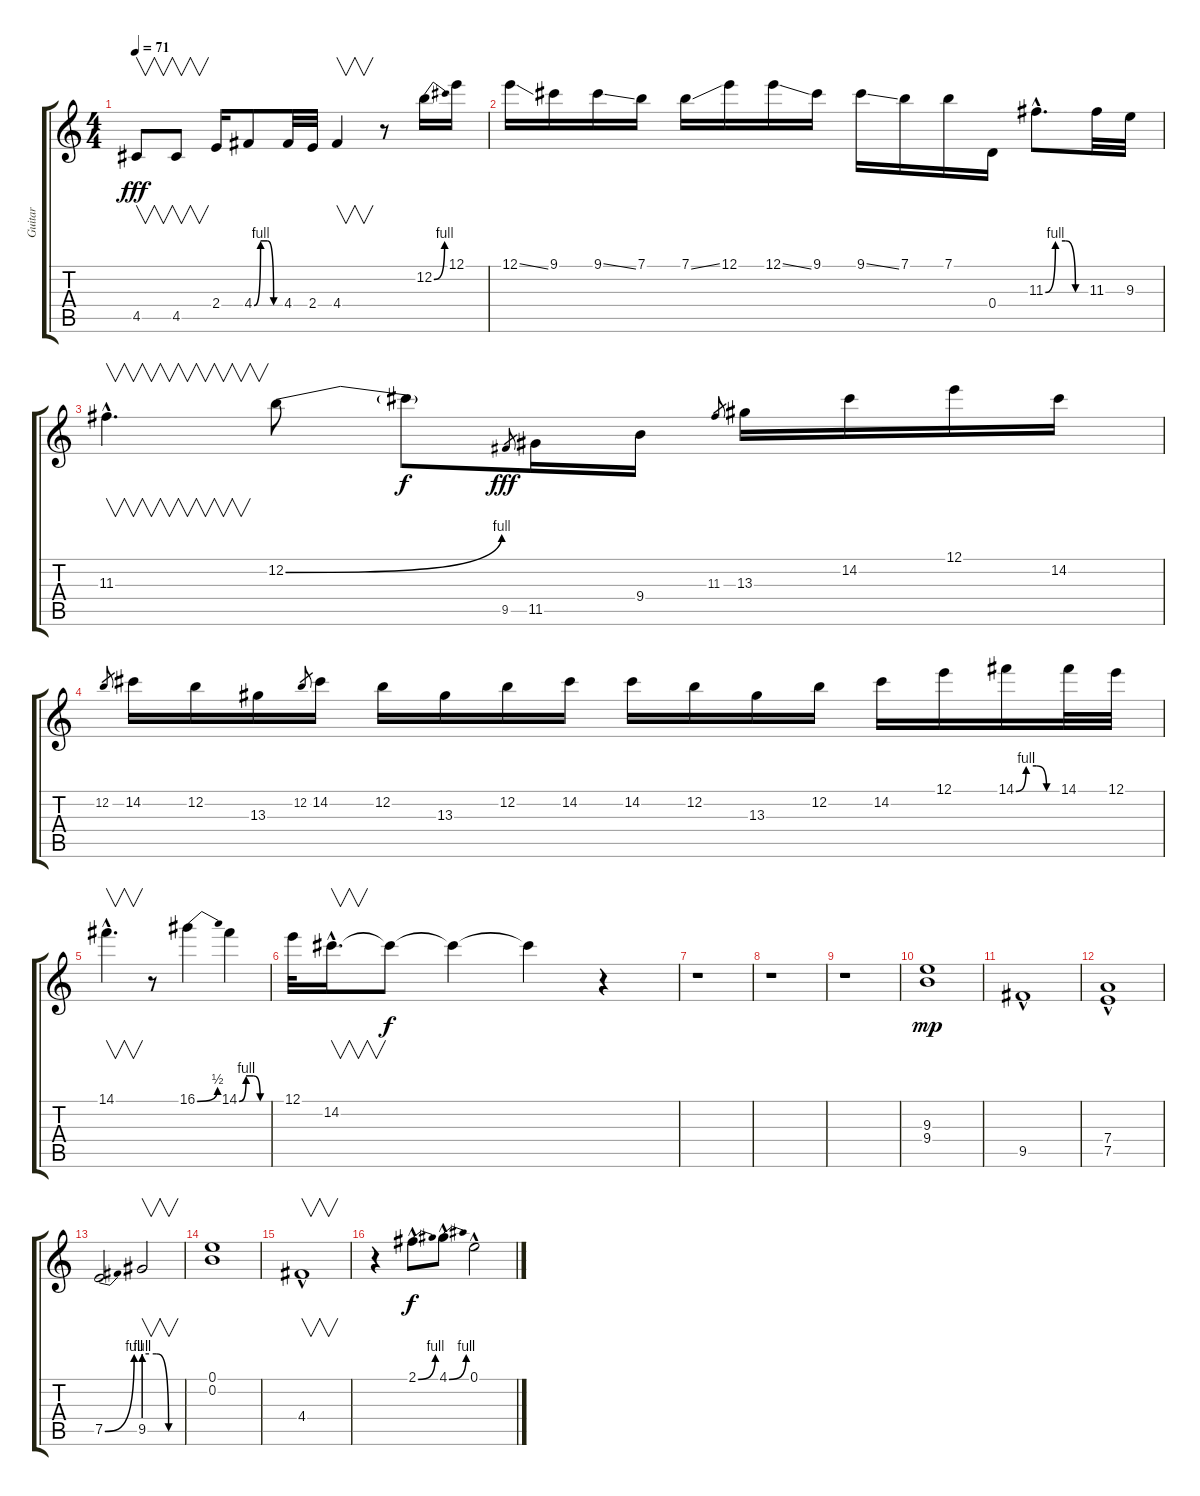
\track ("Guitar" "Guitar") {instrument overdrivenguitar}
\staff {score tabs}
\tuning (E4 B3 G3 D3 A2 E2) {hide}
\ts (4 4)
\tempo 71
\clef g2
\ks c
4.5.8{v dy fff} 4.5.8{v} 2.4.16 4.4{be (custom 0 0 15 4 30 4 45 0 60 0)}.8 4.4.32 2.4.32 4.4.4{v} r.8 12.2{be (bend 0 0 60 4)}.16 12.1.16 |
12.1{ss}.16 9.1.16 9.1{ss}.16 7.1.16 7.1{ss}.16 12.1.16 12.1{ss}.16 9.1.16 9.1{ss}.16 7.1.16 7.1.16 0.4.16 11.3{be (custom 0 0 15 4 30 4 45 0 60 0) hac}.8{d} 11.3.32 9.3.32 |
11.3{hac}.4{v d} 12.2{be (bend 0 0 60 4)}.8 12.2{t}.8{dy f} 9.5.8{gr dy fff} 11.5.16 9.4.16 11.3.8{gr} 13.3.16 14.2.16 12.1.16 14.2.16 |
12.2.8{gr} 14.2.16 12.2.16 13.3.16 12.2.8{gr} 14.2.16 12.2.16 13.3.16 12.2.16 14.2.16 14.2.16 12.2.16 13.3.16 12.2.16 14.2.16 12.1.16 14.1{be (custom 0 0 15 4 30 4 45 0 60 0)}.16 14.1.32 12.1.32 |
14.1{hac}.4{v d} r.8 16.1{be (bend 0 0 60 2)}.4 14.1{be (custom 0 0 15 4 30 4 45 0 60 0)}.4 |
12.1.32 14.2{hac}.16{v d} 14.2{t}.8{dy f} 14.2{t}.4 14.2{t}.4 r.4 |
r.1 |
r.1 |
r.1 |
(9.3 9.4).1{dy mp} |
9.5{hac}.1 |
(7.4 7.5{hac}).1 |
7.5{be (bend 0 0 60 4)}.2 9.5{be (custom 0 4 20 4 40 0 60 0)}.2{v} |
(0.1 0.2).1 |
4.4{hac}.1{v} |
r.4 2.1{be (bend 0 0 60 4) hac}.8{dy f} 4.1{be (bend 0 0 60 4) hac}.8 0.1{hac}.2
